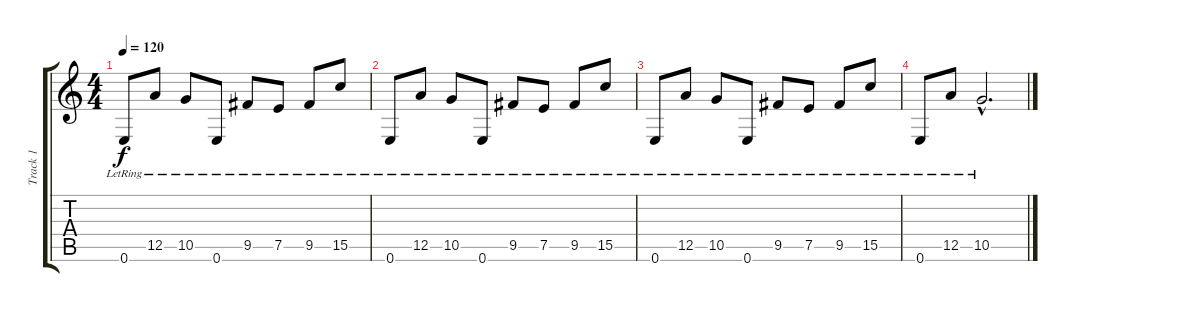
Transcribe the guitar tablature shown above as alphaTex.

\track ("Track 1" "Track 1") {instrument acousticguitarnylon}
\staff {score tabs}
\tuning (E4 B3 G3 D3 A2 E2) {hide}
\ts (4 4)
\tempo 120
\clef g2
\ks c
0.6{lr}.8{dy f} 12.5{lr}.8 10.5{lr}.8 0.6{lr}.8 9.5{lr}.8 7.5{lr}.8 9.5{lr}.8 15.5{lr}.8 |
0.6{lr}.8 12.5{lr}.8 10.5{lr}.8 0.6{lr}.8 9.5{lr}.8 7.5{lr}.8 9.5{lr}.8 15.5{lr}.8 |
0.6{lr}.8 12.5{lr}.8 10.5{lr}.8 0.6{lr}.8 9.5{lr}.8 7.5{lr}.8 9.5{lr}.8 15.5{lr}.8 |
0.6{lr}.8 12.5{lr}.8 10.5{hac lr}.2{d}
